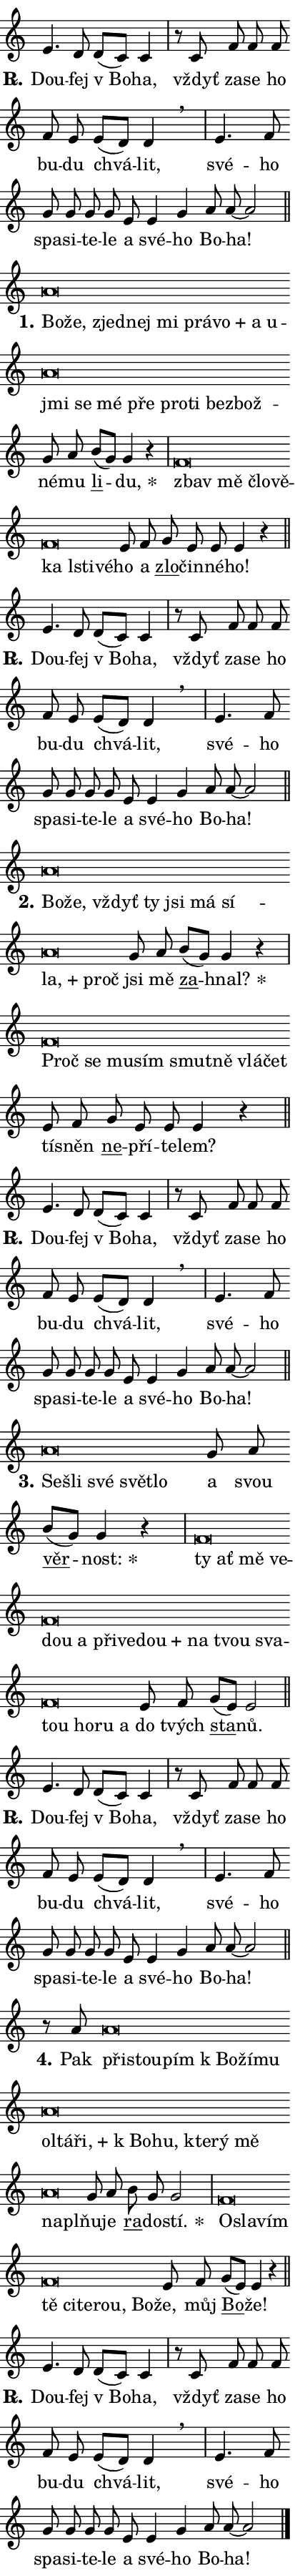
\version "2.24.0"
\header { tagline = "" }
\paper {
  indent = 0\cm
  top-margin = 0\cm
  right-margin = 0.13\cm % to fit lyric hyphens
  bottom-margin = 0\cm
  left-margin = 0\cm
  paper-width = 7\cm
  page-breaking = #ly:one-page-breaking
  system-system-spacing.basic-distance = #11
  score-system-spacing.basic-distance = #11
  ragged-last = ##f
}


%% Author: Thomas Morley
%% https://lists.gnu.org/archive/html/lilypond-user/2020-05/msg00002.html
#(define (line-position grob)
"Returns position of @var[grob} in current system:
   @code{'start}, if at first time-step
   @code{'end}, if at last time-step
   @code{'middle} otherwise
"
  (let* ((col (ly:item-get-column grob))
         (ln (ly:grob-object col 'left-neighbor))
         (rn (ly:grob-object col 'right-neighbor))
         (col-to-check-left (if (ly:grob? ln) ln col))
         (col-to-check-right (if (ly:grob? rn) rn col))
         (break-dir-left
           (and
             (ly:grob-property col-to-check-left 'non-musical #f)
             (ly:item-break-dir col-to-check-left)))
         (break-dir-right
           (and
             (ly:grob-property col-to-check-right 'non-musical #f)
             (ly:item-break-dir col-to-check-right))))
        (cond ((eqv? 1 break-dir-left) 'start)
              ((eqv? -1 break-dir-right) 'end)
              (else 'middle))))

#(define (tranparent-at-line-position vctor)
  (lambda (grob)
  "Relying on @code{line-position} select the relevant enry from @var{vctor}.
Used to determine transparency,"
    (case (line-position grob)
      ((end) (not (vector-ref vctor 0)))
      ((middle) (not (vector-ref vctor 1)))
      ((start) (not (vector-ref vctor 2))))))

noteHeadBreakVisibility =
#(define-music-function (break-visibility)(vector?)
"Makes @code{NoteHead}s transparent relying on @var{break-visibility}"
#{
  \override NoteHead.transparent =
    #(tranparent-at-line-position break-visibility)
#})

#(define delete-ledgers-for-transparent-note-heads
  (lambda (grob)
    "Reads whether a @code{NoteHead} is transparent.
If so this @code{NoteHead} is removed from @code{'note-heads} from
@var{grob}, which is supposed to be @code{LedgerLineSpanner}.
As a result ledgers are not printed for this @code{NoteHead}"
    (let* ((nhds-array (ly:grob-object grob 'note-heads))
           (nhds-list
             (if (ly:grob-array? nhds-array)
                 (ly:grob-array->list nhds-array)
                 '()))
           ;; Relies on the transparent-property being done before
           ;; Staff.LedgerLineSpanner.after-line-breaking is executed.
           ;; This is fragile ...
           (to-keep
             (remove
               (lambda (nhd)
                 (ly:grob-property nhd 'transparent #f))
               nhds-list)))
      ;; TODO find a better method to iterate over grob-arrays, similiar
      ;; to filter/remove etc for lists
      ;; For now rebuilt from scratch
      (set! (ly:grob-object grob 'note-heads)  '())
      (for-each
        (lambda (nhd)
          (ly:pointer-group-interface::add-grob grob 'note-heads nhd))
        to-keep))))

squashNotes = {
  \override NoteHead.X-extent = #'(-0.2 . 0.2)
  \override NoteHead.Y-extent = #'(-0.75 . 0)
  \override NoteHead.stencil =
    #(lambda (grob)
       (let ((pos (ly:grob-property grob 'staff-position)))
         (begin
           (if (< pos -7) (display "ERROR: Lower brevis then expected\n") (display "OK: Expected brevis position\n"))
           (if (<= pos -6) ly:text-interface::print ly:note-head::print))))
}
unSquashNotes = {
  \revert NoteHead.X-extent
  \revert NoteHead.Y-extent
  \revert NoteHead.stencil
}

hideNotes = \noteHeadBreakVisibility #begin-of-line-visible
unHideNotes = \noteHeadBreakVisibility #all-visible

% work-around for resetting accidentals
% https://lilypond.org/doc/v2.23/Documentation/notation/displaying-rhythms#unmetered-music
cadenzaMeasure = {
  \cadenzaOff
  \partial 1024 s1024
  \cadenzaOn
}

#(define-markup-command (accent layout props text) (markup?)
  "Underline accented syllable"
  (interpret-markup layout props
    #{\markup \override #'(offset . 4.3) \underline { #text }#}))

responsum = \markup \concat {
  "R" \hspace #-1.05 \path #0.1 #'((moveto 0 0.07) (lineto 0.9 0.8)) \hspace #0.05 "."
}

spaceSize = #0.6828661417322834 % exact space size for TeX Gyre Schola

\layout {
  \context {
    \Staff
    \remove "Time_signature_engraver"
    \override LedgerLineSpanner.after-line-breaking = #delete-ledgers-for-transparent-note-heads
  }
  \context {
    \Lyrics {
      \override LyricSpace.minimum-distance = \spaceSize
      \override LyricText.font-name = #"TeX Gyre Schola"
      \override LyricText.font-size = 1
      \override StanzaNumber.font-name = #"TeX Gyre Schola Bold"
      \override StanzaNumber.font-size = 1
    }
  }
  \context {
    \Score 
    \override NoteHead.text =
      #(lambda (grob) 
        (let ((pos (ly:grob-property grob 'staff-position)))
          #{\markup {
            \combine
              \halign #-0.55 \raise #(if (= pos -6) 0 0.5) \override #'(thickness . 2) \draw-line #'(3.2 . 0)
              \musicglyph "noteheads.sM1"
          }#}))
  }
}

% magnetic-lyrics.ily
%
%   written by
%     Jean Abou Samra <jean@abou-samra.fr>
%     Werner Lemberg <wl@gnu.org>
%
%   adapted by
%     Jiri Hon <jiri.hon@gmail.com>
%
% Version 2022-Apr-15

% https://www.mail-archive.com/lilypond-user@gnu.org/msg149350.html

#(define (Left_hyphen_pointer_engraver context)
   "Collect syllable-hyphen-syllable occurrences in lyrics and store
them in properties.  This engraver only looks to the left.  For
example, if the lyrics input is @code{foo -- bar}, it does the
following.

@itemize @bullet
@item
Set the @code{text} property of the @code{LyricHyphen} grob between
@q{foo} and @q{bar} to @code{foo}.

@item
Set the @code{left-hyphen} property of the @code{LyricText} grob with
text @q{foo} to the @code{LyricHyphen} grob between @q{foo} and
@q{bar}.
@end itemize

Use this auxiliary engraver in combination with the
@code{lyric-@/text::@/apply-@/magnetic-@/offset!} hook."
   (let ((hyphen #f)
         (text #f))
     (make-engraver
      (acknowledgers
       ((lyric-syllable-interface engraver grob source-engraver)
        (set! text grob)))
      (end-acknowledgers
       ((lyric-hyphen-interface engraver grob source-engraver)
        ;(when (not (grob::has-interface grob 'lyric-space-interface))
          (set! hyphen grob)));)
      ((stop-translation-timestep engraver)
       (when (and text hyphen)
         (ly:grob-set-object! text 'left-hyphen hyphen))
       (set! text #f)
       (set! hyphen #f)))))

#(define (lyric-text::apply-magnetic-offset! grob)
   "If the space between two syllables is less than the value in
property @code{LyricText@/.details@/.squash-threshold}, move the right
syllable to the left so that it gets concatenated with the left
syllable.

Use this function as a hook for
@code{LyricText@/.after-@/line-@/breaking} if the
@code{Left_@/hyphen_@/pointer_@/engraver} is active."
   (let ((hyphen (ly:grob-object grob 'left-hyphen #f)))
     (when hyphen
       (let ((left-text (ly:spanner-bound hyphen LEFT)))
         (when (grob::has-interface left-text 'lyric-syllable-interface)
           (let* ((common (ly:grob-common-refpoint grob left-text X))
                  (this-x-ext (ly:grob-extent grob common X))
                  (left-x-ext
                   (begin
                     ;; Trigger magnetism for left-text.
                     (ly:grob-property left-text 'after-line-breaking)
                     (ly:grob-extent left-text common X)))
                  ;; `delta` is the gap width between two syllables.
                  (delta (- (interval-start this-x-ext)
                            (interval-end left-x-ext)))
                  (details (ly:grob-property grob 'details))
                  (threshold (assoc-get 'squash-threshold details 0.2)))
             (when (< delta threshold)
               (let* (;; We have to manipulate the input text so that
                      ;; ligatures crossing syllable boundaries are not
                      ;; disabled.  For languages based on the Latin
                      ;; script this is essentially a beautification.
                      ;; However, for non-Western scripts it can be a
                      ;; necessity.
                      (lt (ly:grob-property left-text 'text))
                      (rt (ly:grob-property grob 'text))
                      (is-space (grob::has-interface hyphen 'lyric-space-interface))
                      (space (if is-space " " ""))
                      (extra-delta (if is-space spaceSize 0))
                      ;; Append new syllable.
                      (ltrt-space (if (and (string? lt) (string? rt))
                                (string-append lt space rt)
                                (make-concat-markup (list lt space rt))))
                      ;; Right-align `ltrt` to the right side.
                      (ltrt-space-markup (grob-interpret-markup
                               grob
                               (make-translate-markup
                                (cons (interval-length this-x-ext) 0)
                                (make-right-align-markup ltrt-space)))))
                 (begin
                   ;; Don't print `left-text`.
                   (ly:grob-set-property! left-text 'stencil #f)
                   ;; Set text and stencil (which holds all collected
                   ;; syllables so far) and shift it to the left.
                   (ly:grob-set-property! grob 'text ltrt-space)
                   (ly:grob-set-property! grob 'stencil ltrt-space-markup)
                   (ly:grob-translate-axis! grob (- (- delta extra-delta)) X))))))))))


#(define (lyric-hyphen::displace-bounds-first grob)
   ;; Make very sure this callback isn't triggered too early.
   (let ((left (ly:spanner-bound grob LEFT))
         (right (ly:spanner-bound grob RIGHT)))
     (ly:grob-property left 'after-line-breaking)
     (ly:grob-property right 'after-line-breaking)
     (ly:lyric-hyphen::print grob)))

squashThreshold = #0.4

\layout {
  \context {
    \Lyrics
    \consists #Left_hyphen_pointer_engraver
    \override LyricText.after-line-breaking =
      #lyric-text::apply-magnetic-offset!
    \override LyricHyphen.stencil = #lyric-hyphen::displace-bounds-first
    \override LyricText.details.squash-threshold = \squashThreshold
    \override LyricHyphen.minimum-distance = 0
    \override LyricHyphen.minimum-length = \squashThreshold
  }
}

squashText = \override LyricText.details.squash-threshold = 9999
unSquashText = \override LyricText.details.squash-threshold = \squashThreshold

leftText = \override LyricText.self-alignment-X = #LEFT
unLeftText = \revert LyricText.self-alignment-X

starOffset = #(lambda (grob) 
                (let ((x_offset (ly:self-alignment-interface::aligned-on-x-parent grob)))
                  (if (= x_offset 0) 0 (+ x_offset 1.2))))

star = #(define-music-function (syllable)(string?)
"Append star separator at the end of a syllable"
#{
  \once \override LyricText.X-offset = #starOffset
  \lyricmode { \markup {
    #syllable
    \override #'((font-name . "TeX Gyre Schola Bold")) \hspace #0.2 \lower #0.65 \larger "*"
  } }
#})

starAccent = #(define-music-function (syllable)(string?)
"Append star separator at the end of a syllable and make accent"
#{
  \once \override LyricText.X-offset = #starOffset
  \lyricmode { \markup {
    \accent #syllable
    \override #'((font-name . "TeX Gyre Schola Bold")) \hspace #0.2 \lower #0.65 \larger "*"
  } }
#})

breath = #(define-music-function (syllable)(string?)
"Append breathing indicator at the end of a syllable"
#{
  \lyricmode { \markup { #syllable "+" } }
#})

optionalBreath = #(define-music-function (syllable)(string?)
"Append optional breathing indicator at the end of a syllable"
#{
  \lyricmode { \markup { #syllable "(+)" } }
#})


\score {
    <<
        \new Voice = "melody" { \cadenzaOn \key c \major \relative { e'4. d8 d[( c)] c4 \cadenzaMeasure \bar "|" r8 c f f f \bar "" f e e[( d)] d4 \breathe \cadenzaMeasure \bar "|" e4. f8 \bar "" g g g g \bar "" e e4 g a8 a~a2 \cadenzaMeasure \bar "||" \break } }
        \new Lyrics \lyricsto "melody" { \lyricmode { \set stanza = \responsum
Dou -- fej "v Bo" -- ha, vždyť za -- se ho bu -- du chvá -- lit, své -- ho spa -- si -- te -- le a své -- ho Bo -- ha! } }
    >>
    \layout {}
}

\score {
    <<
        \new Voice = "melody" { \cadenzaOn \key c \major \relative { \squashNotes a'\breve*1/16 \hideNotes \breve*1/16 \bar "" \breve*1/16 \bar "" \breve*1/16 \bar "" \breve*1/16 \bar "" \breve*1/16 \bar "" \breve*1/16 \bar "" \breve*1/16 \bar "" \breve*1/16 \bar "" \breve*1/16 \bar "" \breve*1/16 \bar "" \breve*1/16 \bar "" \breve*1/16 \bar "" \breve*1/16 \bar "" \breve*1/16 \bar "" \breve*1/16 \breve*1/16 \bar "" \unHideNotes \unSquashNotes g8 a \bar "" b[( g)] g4 r \cadenzaMeasure \bar "|" \squashNotes f\breve*1/16 \hideNotes \breve*1/16 \bar "" \breve*1/16 \bar "" \breve*1/16 \bar "" \breve*1/16 \bar "" \breve*1/16 \breve*1/16 \bar "" \unHideNotes \unSquashNotes e8 f \bar "" g e e e4 r \cadenzaMeasure \bar "||" \break } }
        \new Lyrics \lyricsto "melody" { \lyricmode { \set stanza = "1."
\leftText Bo -- \squashText že, zjed -- nej mi prá -- \breath "vo" a u -- jmi se mé pře pro -- ti bez -- bož -- \unLeftText \unSquashText né -- mu \markup \accent li -- \star du, \leftText zbav \squashText mě člo -- vě -- ka lsti -- vé -- \unLeftText \unSquashText ho a \markup \accent zlo -- čin -- né -- ho! } }
    >>
    \layout {}
}

\score {
    <<
        \new Voice = "melody" { \cadenzaOn \key c \major \relative { e'4. d8 d[( c)] c4 \cadenzaMeasure \bar "|" r8 c f f f \bar "" f e e[( d)] d4 \breathe \cadenzaMeasure \bar "|" e4. f8 \bar "" g g g g \bar "" e e4 g a8 a~a2 \cadenzaMeasure \bar "||" \break } }
        \new Lyrics \lyricsto "melody" { \lyricmode { \set stanza = \responsum
Dou -- fej "v Bo" -- ha, vždyť za -- se ho bu -- du chvá -- lit, své -- ho spa -- si -- te -- le a své -- ho Bo -- ha! } }
    >>
    \layout {}
}

\score {
    <<
        \new Voice = "melody" { \cadenzaOn \key c \major \relative { \squashNotes a'\breve*1/16 \hideNotes \breve*1/16 \bar "" \breve*1/16 \bar "" \breve*1/16 \bar "" \breve*1/16 \bar "" \breve*1/16 \bar "" \breve*1/16 \bar "" \breve*1/16 \breve*1/16 \bar "" \unHideNotes \unSquashNotes g8 a \bar "" b[( g)] g4 r \cadenzaMeasure \bar "|" \squashNotes f\breve*1/16 \hideNotes \breve*1/16 \bar "" \breve*1/16 \bar "" \breve*1/16 \bar "" \breve*1/16 \bar "" \breve*1/16 \bar "" \breve*1/16 \breve*1/16 \bar "" \unHideNotes \unSquashNotes e8 f \bar "" g e e e4 r \cadenzaMeasure \bar "||" \break } }
        \new Lyrics \lyricsto "melody" { \lyricmode { \set stanza = "2."
\leftText Bo -- \squashText že, vždyť ty jsi má sí -- \breath "la," proč \unLeftText \unSquashText jsi mě \markup \accent za -- \star hnal? \leftText Proč \squashText se mu -- sím smut -- ně vlá -- čet \unLeftText \unSquashText tí -- sněn \markup \accent ne -- pří -- te -- lem? } }
    >>
    \layout {}
}

\score {
    <<
        \new Voice = "melody" { \cadenzaOn \key c \major \relative { e'4. d8 d[( c)] c4 \cadenzaMeasure \bar "|" r8 c f f f \bar "" f e e[( d)] d4 \breathe \cadenzaMeasure \bar "|" e4. f8 \bar "" g g g g \bar "" e e4 g a8 a~a2 \cadenzaMeasure \bar "||" \break } }
        \new Lyrics \lyricsto "melody" { \lyricmode { \set stanza = \responsum
Dou -- fej "v Bo" -- ha, vždyť za -- se ho bu -- du chvá -- lit, své -- ho spa -- si -- te -- le a své -- ho Bo -- ha! } }
    >>
    \layout {}
}

\score {
    <<
        \new Voice = "melody" { \cadenzaOn \key c \major \relative { \squashNotes a'\breve*1/16 \hideNotes \breve*1/16 \bar "" \breve*1/16 \bar "" \breve*1/16 \breve*1/16 \bar "" \unHideNotes \unSquashNotes g8 a \bar "" b[( g)] g4 r \cadenzaMeasure \bar "|" \squashNotes f\breve*1/16 \hideNotes \breve*1/16 \bar "" \breve*1/16 \bar "" \breve*1/16 \bar "" \breve*1/16 \bar "" \breve*1/16 \bar "" \breve*1/16 \bar "" \breve*1/16 \bar "" \breve*1/16 \bar "" \breve*1/16 \bar "" \breve*1/16 \bar "" \breve*1/16 \bar "" \breve*1/16 \bar "" \breve*1/16 \bar "" \breve*1/16 \breve*1/16 \bar "" \unHideNotes \unSquashNotes e8 f \bar "" g[( e)] e2 \cadenzaMeasure \bar "||" \break } }
        \new Lyrics \lyricsto "melody" { \lyricmode { \set stanza = "3."
\leftText Se -- \squashText šli své svět -- lo \unLeftText \unSquashText a svou \markup \accent věr -- \star nost: \leftText ty \squashText ať mě ve -- dou a při -- ve -- \breath "dou" na tvou sva -- tou ho -- ru a \unLeftText \unSquashText do tvých \markup \accent sta -- nů. } }
    >>
    \layout {}
}

\score {
    <<
        \new Voice = "melody" { \cadenzaOn \key c \major \relative { e'4. d8 d[( c)] c4 \cadenzaMeasure \bar "|" r8 c f f f \bar "" f e e[( d)] d4 \breathe \cadenzaMeasure \bar "|" e4. f8 \bar "" g g g g \bar "" e e4 g a8 a~a2 \cadenzaMeasure \bar "||" \break } }
        \new Lyrics \lyricsto "melody" { \lyricmode { \set stanza = \responsum
Dou -- fej "v Bo" -- ha, vždyť za -- se ho bu -- du chvá -- lit, své -- ho spa -- si -- te -- le a své -- ho Bo -- ha! } }
    >>
    \layout {}
}

\score {
    <<
        \new Voice = "melody" { \cadenzaOn \key c \major \relative { r8 a'8 \squashNotes a\breve*1/16 \hideNotes \breve*1/16 \bar "" \breve*1/16 \bar "" \breve*1/16 \bar "" \breve*1/16 \bar "" \breve*1/16 \bar "" \breve*1/16 \bar "" \breve*1/16 \bar "" \breve*1/16 \bar "" \breve*1/16 \bar "" \breve*1/16 \bar "" \breve*1/16 \bar "" \breve*1/16 \bar "" \breve*1/16 \bar "" \breve*1/16 \breve*1/16 \bar "" \unHideNotes \unSquashNotes g8 a \bar "" b g g2 \cadenzaMeasure \bar "|" \squashNotes f\breve*1/16 \hideNotes \breve*1/16 \bar "" \breve*1/16 \bar "" \breve*1/16 \bar "" \breve*1/16 \bar "" \breve*1/16 \bar "" \breve*1/16 \breve*1/16 \bar "" \unHideNotes \unSquashNotes e8 f \bar "" g[( e)] e4 r \cadenzaMeasure \bar "||" \break } }
        \new Lyrics \lyricsto "melody" { \lyricmode { \set stanza = "4."
Pak \leftText při -- \squashText stou -- pím "k Bo" -- ží -- mu ol -- tá -- \breath "ři," "k Bo" -- hu, kte -- rý mě na -- pl -- \unLeftText \unSquashText ňu -- je \markup \accent ra -- do -- \star stí. \leftText O -- \squashText sla -- vím tě ci -- te -- rou, Bo -- \unLeftText \unSquashText že, můj \markup \accent Bo -- že! } }
    >>
    \layout {}
}

\score {
    <<
        \new Voice = "melody" { \cadenzaOn \key c \major \relative { e'4. d8 d[( c)] c4 \cadenzaMeasure \bar "|" r8 c f f f \bar "" f e e[( d)] d4 \breathe \cadenzaMeasure \bar "|" e4. f8 \bar "" g g g g \bar "" e e4 g a8 a~a2 \cadenzaMeasure \bar "||" \break } \bar "|." }
        \new Lyrics \lyricsto "melody" { \lyricmode { \set stanza = \responsum
Dou -- fej "v Bo" -- ha, vždyť za -- se ho bu -- du chvá -- lit, své -- ho spa -- si -- te -- le a své -- ho Bo -- ha! } }
    >>
    \layout {}
}
